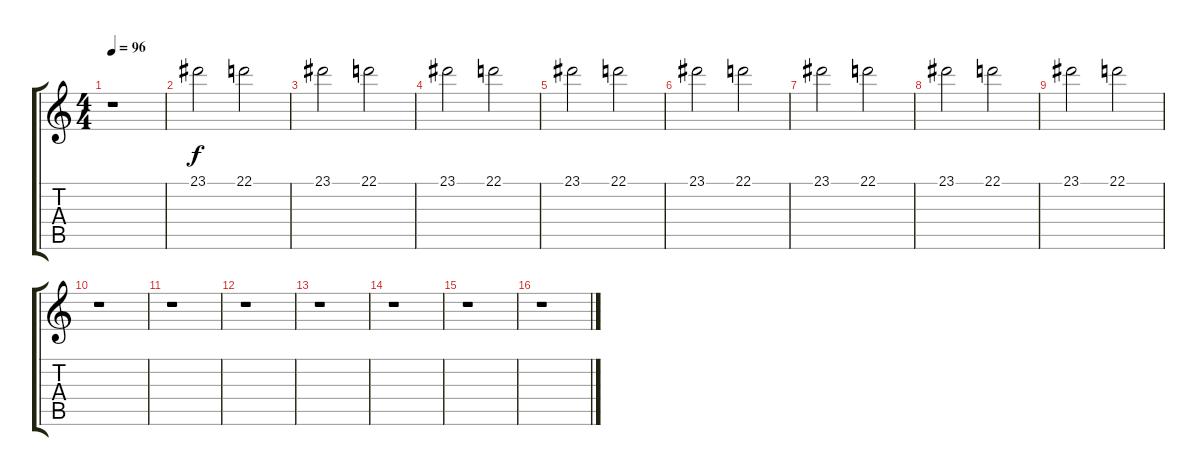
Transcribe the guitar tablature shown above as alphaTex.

\track "" {instrument clavinet}
\staff {score tabs}
\tuning (E4 B3 G3 D3 A2 E2) {hide}
\ts (4 4)
\tempo 96
\clef g2
\ks c
r.1{dy f} |
23.1.2{volume 15 balance 12 instrument clavinet} 22.1.2 |
23.1.2 22.1.2 |
23.1.2 22.1.2 |
23.1.2 22.1.2 |
23.1.2 22.1.2 |
23.1.2 22.1.2 |
23.1.2 22.1.2 |
23.1.2 22.1.2 |
r.1 |
r.1 |
r.1 |
r.1 |
r.1 |
r.1 |
r.1
